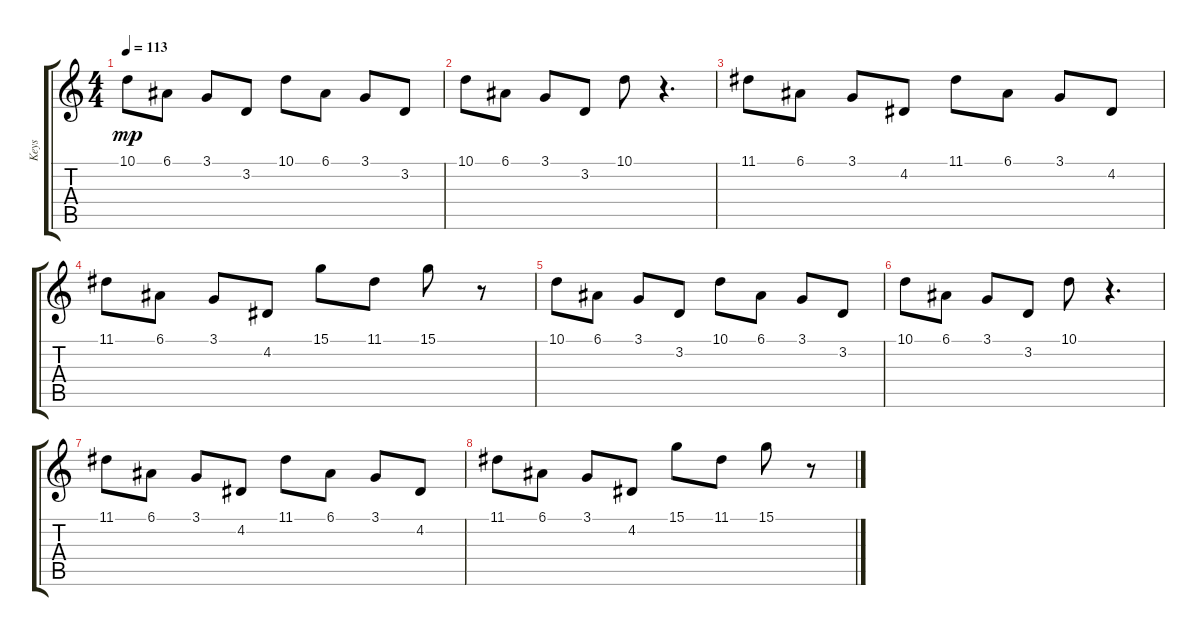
\track ("Keys" "Keys") {instrument synthstrings2}
\staff {score tabs}
\tuning (E4 B3 G3 D3 A2 E2) {hide}
\ts (4 4)
\tempo 113
\clef g2
\ks c
10.1.8{dy mp} 6.1.8 3.1.8 3.2.8 10.1.8 6.1.8 3.1.8 3.2.8 |
10.1.8 6.1.8 3.1.8 3.2.8 10.1.8 r.4{d} |
11.1.8 6.1.8 3.1.8 4.2.8 11.1.8 6.1.8 3.1.8 4.2.8 |
11.1.8 6.1.8 3.1.8 4.2.8 15.1.8 11.1.8 15.1.8 r.8 |
10.1.8 6.1.8 3.1.8 3.2.8 10.1.8 6.1.8 3.1.8 3.2.8 |
10.1.8 6.1.8 3.1.8 3.2.8 10.1.8 r.4{d} |
11.1.8 6.1.8 3.1.8 4.2.8 11.1.8 6.1.8 3.1.8 4.2.8 |
11.1.8 6.1.8 3.1.8 4.2.8 15.1.8 11.1.8 15.1.8 r.8
